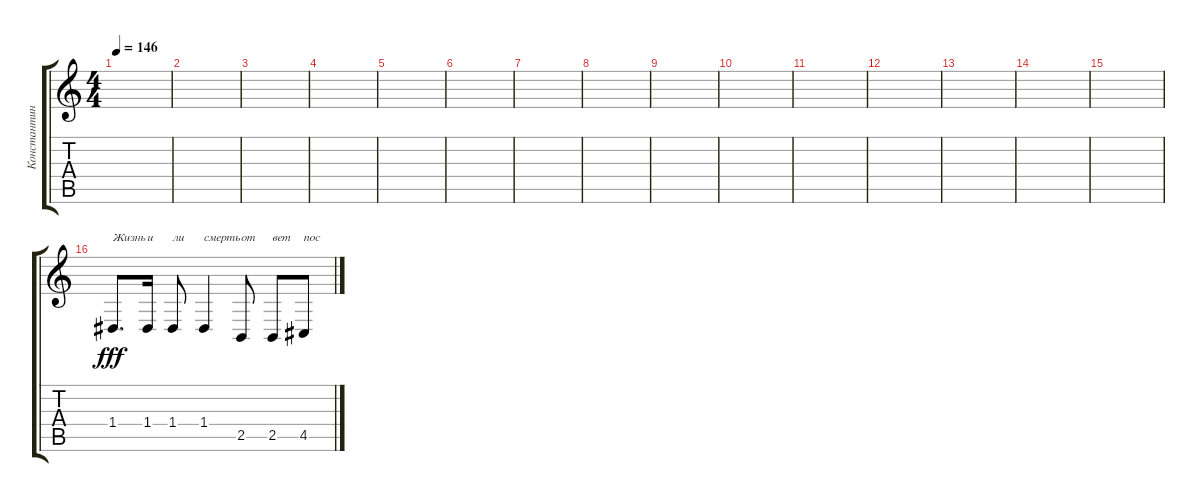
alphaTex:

\track ("Константин Румянцев" "Константин") {instrument applause}
\staff {score tabs}
\tuning (E4 B3 G3 D3 A2 E2) {hide}
\ts (4 4)
\tempo 146
\clef g2
\ks c
|
|
|
|
|
|
|
|
|
|
|
|
|
|
|
1.4.8{d txt "Жизнь" dy fff} 1.4.16{txt "и"} 1.4.8{txt "ли"} 1.4.4{txt "смерть"} 2.5.8{txt "от"} 2.5.8{txt "вет"} 4.5.8{txt "пос"}
